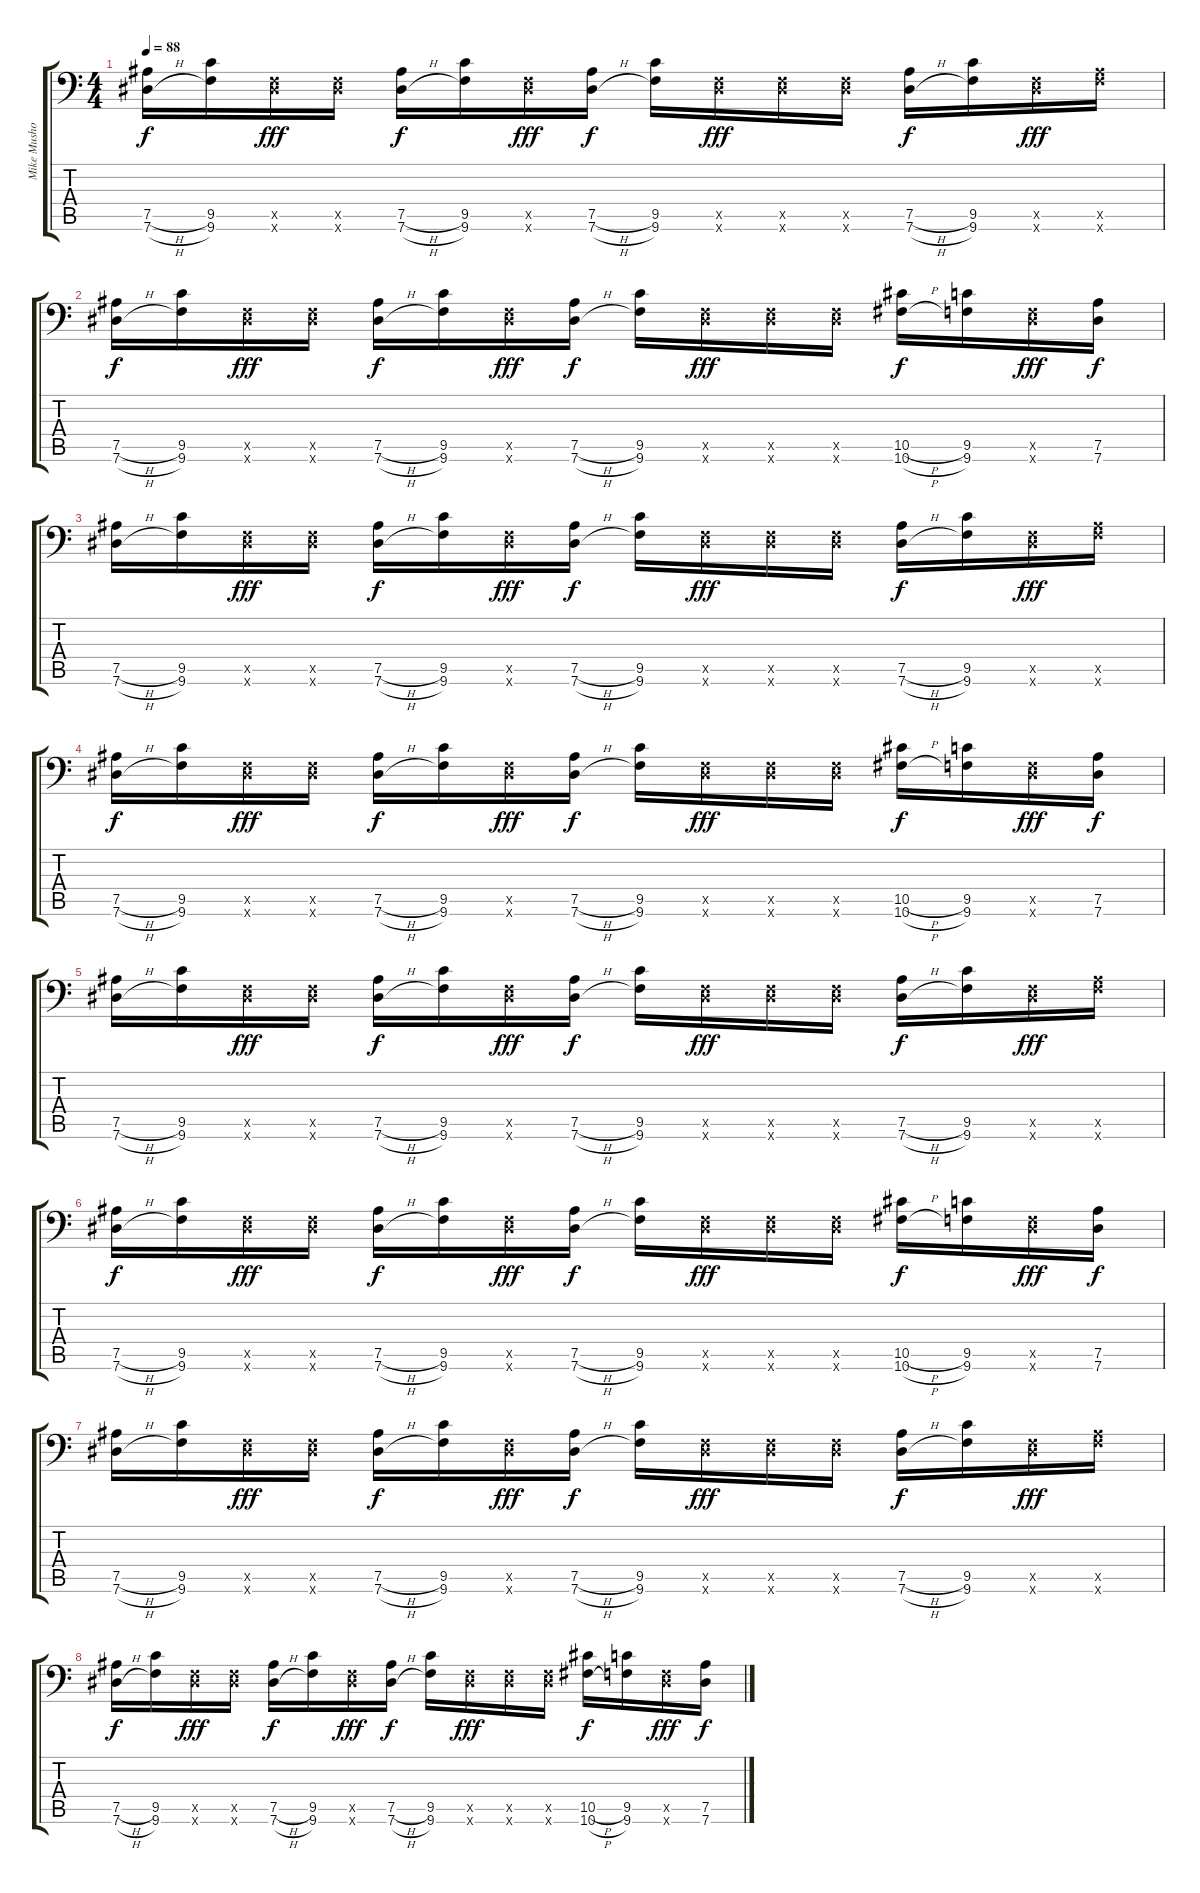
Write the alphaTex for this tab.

\track ("Mike Mushok" "Mike Musho") {instrument distortionguitar}
\staff {score tabs}
\tuning (Bb3 Gb3 Db3 Bb2 Eb2 Ab1) {hide}
\ts (4 4)
\tempo 88
\clef f4
\ks c
(7.5{h} 7.6{h}).16{dy f instrument distortionguitar} (9.5 9.6).16 (0.5{x} 9.6{x}).16{dy fff} (0.5{x} 9.6{x}).16 (7.5{h} 7.6{h}).16{dy f} (9.5 9.6).16 (0.5{x} 9.6{x}).16{dy fff} (7.5{h} 7.6{h}).16{dy f} (9.5 9.6).16 (0.5{x} 9.6{x}).16{dy fff} (0.5{x} 9.6{x}).16 (0.5{x} 9.6{x}).16 (7.5{h} 7.6{h}).16{dy f} (9.5 9.6).16 (0.5{x} 9.6{x}).16{dy fff} (7.5{x} 9.6{x}).16 |
(7.5{h} 7.6{h}).16{dy f} (9.5 9.6).16 (0.5{x} 9.6{x}).16{dy fff} (0.5{x} 9.6{x}).16 (7.5{h} 7.6{h}).16{dy f} (9.5 9.6).16 (0.5{x} 9.6{x}).16{dy fff} (7.5{h} 7.6{h}).16{dy f} (9.5 9.6).16 (0.5{x} 9.6{x}).16{dy fff} (0.5{x} 9.6{x}).16 (0.5{x} 9.6{x}).16 (10.5{h} 10.6{h}).16{dy f} (9.5 9.6).16 (0.5{x} 9.6{x}).16{dy fff} (7.5 7.6).16{dy f} |
(7.5{h} 7.6{h}).16 (9.5 9.6).16 (0.5{x} 9.6{x}).16{dy fff} (0.5{x} 9.6{x}).16 (7.5{h} 7.6{h}).16{dy f} (9.5 9.6).16 (0.5{x} 9.6{x}).16{dy fff} (7.5{h} 7.6{h}).16{dy f} (9.5 9.6).16 (0.5{x} 9.6{x}).16{dy fff} (0.5{x} 9.6{x}).16 (0.5{x} 9.6{x}).16 (7.5{h} 7.6{h}).16{dy f} (9.5 9.6).16 (0.5{x} 9.6{x}).16{dy fff} (7.5{x} 9.6{x}).16 |
(7.5{h} 7.6{h}).16{dy f} (9.5 9.6).16 (0.5{x} 9.6{x}).16{dy fff} (0.5{x} 9.6{x}).16 (7.5{h} 7.6{h}).16{dy f} (9.5 9.6).16 (0.5{x} 9.6{x}).16{dy fff} (7.5{h} 7.6{h}).16{dy f} (9.5 9.6).16 (0.5{x} 9.6{x}).16{dy fff} (0.5{x} 9.6{x}).16 (0.5{x} 9.6{x}).16 (10.5{h} 10.6{h}).16{dy f} (9.5 9.6).16 (0.5{x} 9.6{x}).16{dy fff} (7.5 7.6).16{dy f} |
(7.5{h} 7.6{h}).16 (9.5 9.6).16 (0.5{x} 9.6{x}).16{dy fff} (0.5{x} 9.6{x}).16 (7.5{h} 7.6{h}).16{dy f} (9.5 9.6).16 (0.5{x} 9.6{x}).16{dy fff} (7.5{h} 7.6{h}).16{dy f} (9.5 9.6).16 (0.5{x} 9.6{x}).16{dy fff} (0.5{x} 9.6{x}).16 (0.5{x} 9.6{x}).16 (7.5{h} 7.6{h}).16{dy f} (9.5 9.6).16 (0.5{x} 9.6{x}).16{dy fff} (7.5{x} 9.6{x}).16 |
(7.5{h} 7.6{h}).16{dy f} (9.5 9.6).16 (0.5{x} 9.6{x}).16{dy fff} (0.5{x} 9.6{x}).16 (7.5{h} 7.6{h}).16{dy f} (9.5 9.6).16 (0.5{x} 9.6{x}).16{dy fff} (7.5{h} 7.6{h}).16{dy f} (9.5 9.6).16 (0.5{x} 9.6{x}).16{dy fff} (0.5{x} 9.6{x}).16 (0.5{x} 9.6{x}).16 (10.5{h} 10.6{h}).16{dy f} (9.5 9.6).16 (0.5{x} 9.6{x}).16{dy fff} (7.5 7.6).16{dy f} |
(7.5{h} 7.6{h}).16 (9.5 9.6).16 (0.5{x} 9.6{x}).16{dy fff} (0.5{x} 9.6{x}).16 (7.5{h} 7.6{h}).16{dy f} (9.5 9.6).16 (0.5{x} 9.6{x}).16{dy fff} (7.5{h} 7.6{h}).16{dy f} (9.5 9.6).16 (0.5{x} 9.6{x}).16{dy fff} (0.5{x} 9.6{x}).16 (0.5{x} 9.6{x}).16 (7.5{h} 7.6{h}).16{dy f} (9.5 9.6).16 (0.5{x} 9.6{x}).16{dy fff} (7.5{x} 9.6{x}).16 |
(7.5{h} 7.6{h}).16{dy f} (9.5 9.6).16 (0.5{x} 9.6{x}).16{dy fff} (0.5{x} 9.6{x}).16 (7.5{h} 7.6{h}).16{dy f} (9.5 9.6).16 (0.5{x} 9.6{x}).16{dy fff} (7.5{h} 7.6{h}).16{dy f} (9.5 9.6).16 (0.5{x} 9.6{x}).16{dy fff} (0.5{x} 9.6{x}).16 (0.5{x} 9.6{x}).16 (10.5{h} 10.6{h}).16{dy f} (9.5 9.6).16 (0.5{x} 9.6{x}).16{dy fff} (7.5 7.6).16{dy f}
